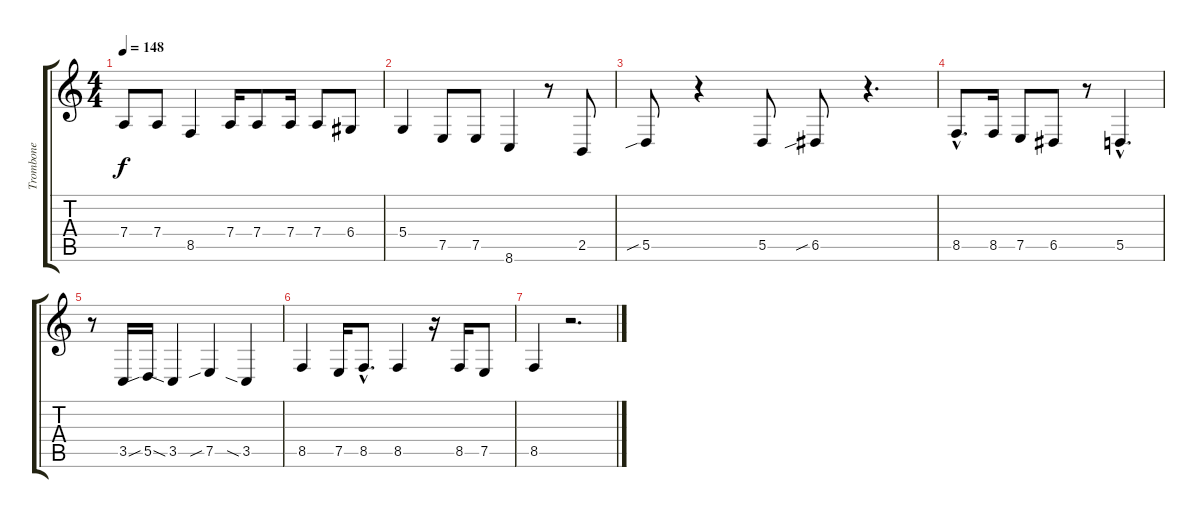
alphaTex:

\track ("Trombone" "Trombone") {instrument trombone}
\staff {score tabs}
\tuning (E4 B3 G3 D3 A2 E2) {hide}
\ts (4 4)
\tempo 148
\clef g2
\ks c
7.4.8{dy f} 7.4.8 8.5.4 7.4.16 7.4.8 7.4.16 7.4.8 6.4.8 |
5.4.4 7.5.8 7.5.8 8.6.4 r.8 2.5.8 |
5.5{sib}.8 r.4 5.5.8 6.5{sib}.8 r.4{d} |
8.5{hac}.8{d} 8.5.16 7.5.8 6.5.8 r.8 5.5{hac}.4{d} |
r.8 3.5.16 5.5{sib}.16 3.5{sia}.4 7.5{sib}.4 3.5{sia}.4 |
8.5.4 7.5.16 8.5{hac}.8{d} 8.5.4 r.16 8.5.16 7.5.8 |
8.5.4 r.2{d}
